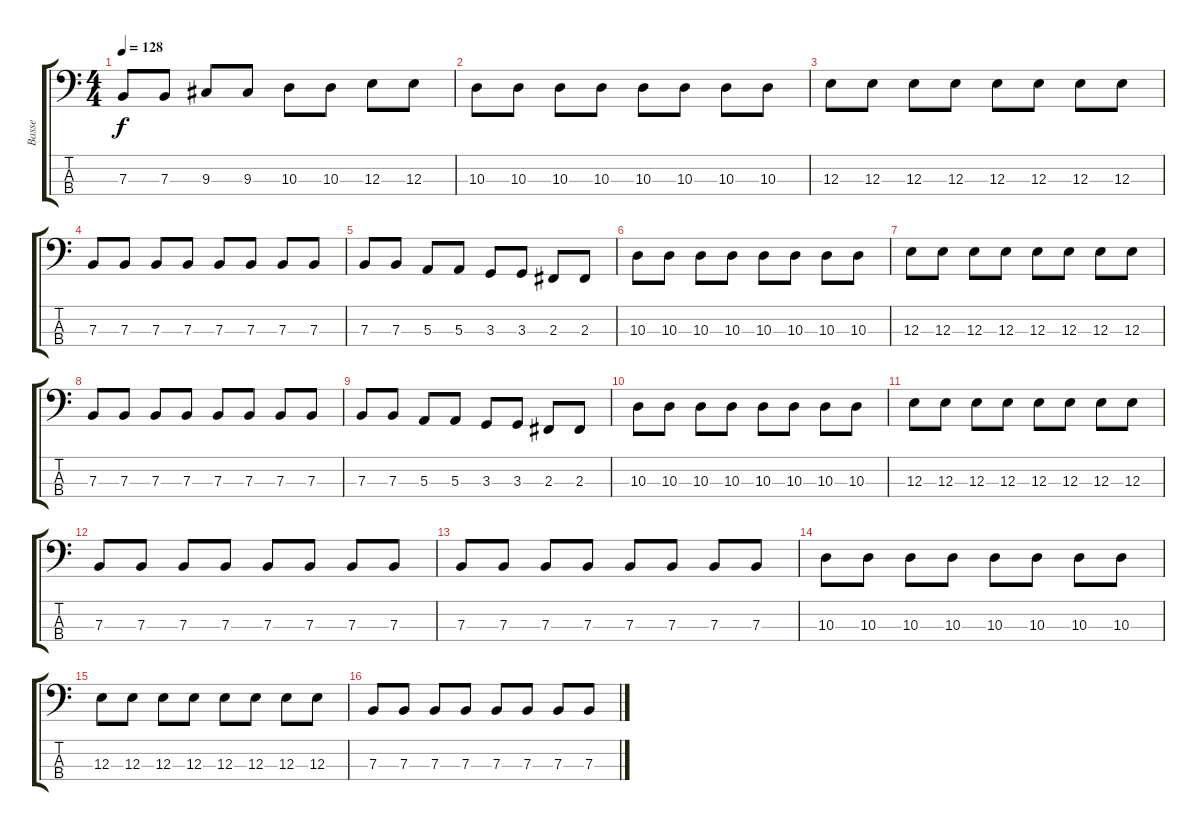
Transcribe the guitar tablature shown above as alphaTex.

\track ("Basse" "Basse") {instrument electricbassfinger}
\staff {score tabs}
\tuning (D2 A1 E1 B0) {hide}
\ts (4 4)
\tempo 128
\clef f4
\ks c
7.3.8{dy f} 7.3.8 9.3.8 9.3.8 10.3.8 10.3.8 12.3.8 12.3.8 |
10.3.8 10.3.8 10.3.8 10.3.8 10.3.8 10.3.8 10.3.8 10.3.8 |
12.3.8 12.3.8 12.3.8 12.3.8 12.3.8 12.3.8 12.3.8 12.3.8 |
7.3.8 7.3.8 7.3.8 7.3.8 7.3.8 7.3.8 7.3.8 7.3.8 |
7.3.8 7.3.8 5.3.8 5.3.8 3.3.8 3.3.8 2.3.8 2.3.8 |
10.3.8 10.3.8 10.3.8 10.3.8 10.3.8 10.3.8 10.3.8 10.3.8 |
12.3.8 12.3.8 12.3.8 12.3.8 12.3.8 12.3.8 12.3.8 12.3.8 |
7.3.8 7.3.8 7.3.8 7.3.8 7.3.8 7.3.8 7.3.8 7.3.8 |
7.3.8 7.3.8 5.3.8 5.3.8 3.3.8 3.3.8 2.3.8 2.3.8 |
10.3.8 10.3.8 10.3.8 10.3.8 10.3.8 10.3.8 10.3.8 10.3.8 |
12.3.8 12.3.8 12.3.8 12.3.8 12.3.8 12.3.8 12.3.8 12.3.8 |
7.3.8 7.3.8 7.3.8 7.3.8 7.3.8 7.3.8 7.3.8 7.3.8 |
7.3.8 7.3.8 7.3.8 7.3.8 7.3.8 7.3.8 7.3.8 7.3.8 |
10.3.8 10.3.8 10.3.8 10.3.8 10.3.8 10.3.8 10.3.8 10.3.8 |
12.3.8 12.3.8 12.3.8 12.3.8 12.3.8 12.3.8 12.3.8 12.3.8 |
7.3.8 7.3.8 7.3.8 7.3.8 7.3.8 7.3.8 7.3.8 7.3.8
